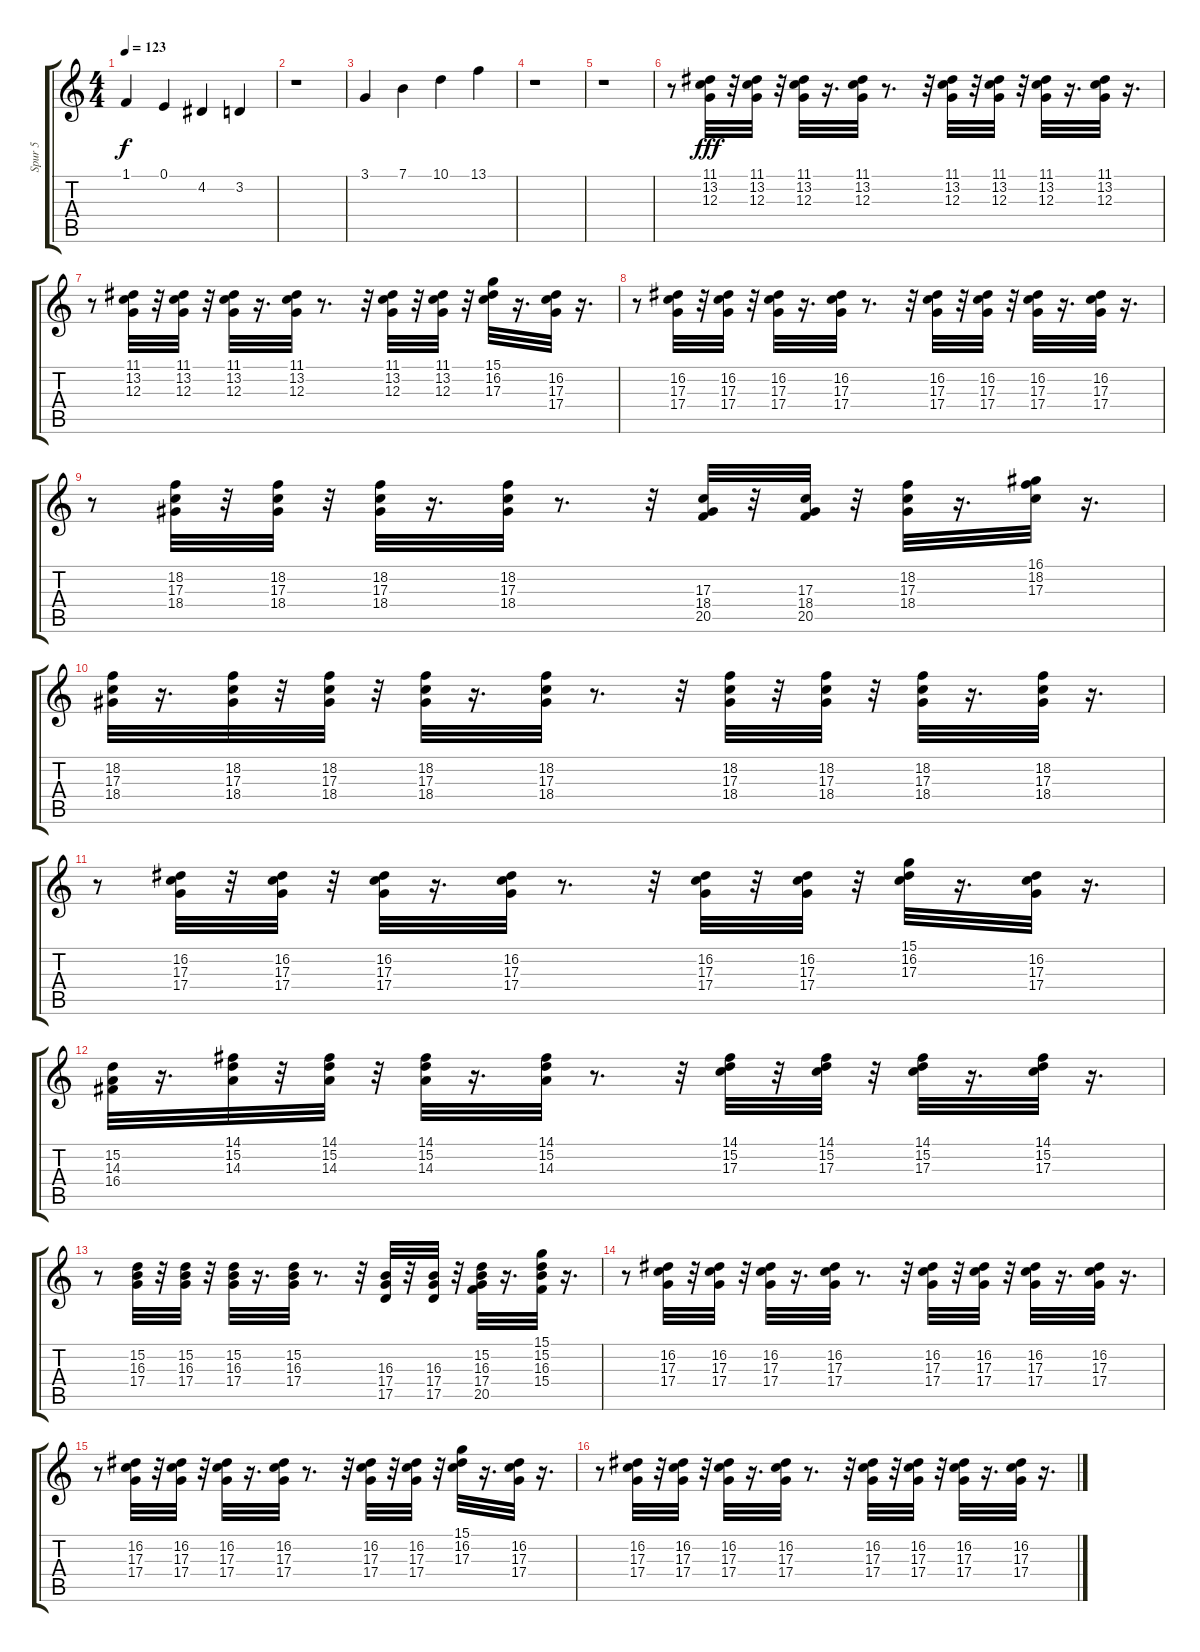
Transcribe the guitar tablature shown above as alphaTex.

\track ("Spur 5" "Spur 5") {instrument trumpet}
\staff {score tabs}
\tuning (E4 B3 G3 D3 A2 E2) {hide}
\ts (4 4)
\tempo 123
\clef g2
\ks c
1.1.4{dy f} 0.1.4 4.2.4 3.2.4 |
r.1 |
3.1.4 7.1.4 10.1.4 13.1.4 |
r.1 |
r.1 |
r.8 (11.1 13.2 12.3).32{dy fff} r.32 (11.1 13.2 12.3).32 r.32 (11.1 13.2 12.3).32 r.16{d} (11.1 13.2 12.3).32 r.8{d} r.32 (11.1 13.2 12.3).32 r.32 (11.1 13.2 12.3).32 r.32 (11.1 13.2 12.3).32 r.16{d} (11.1 13.2 12.3).32 r.16{d} |
r.8 (11.1 13.2 12.3).32 r.32 (11.1 13.2 12.3).32 r.32 (11.1 13.2 12.3).32 r.16{d} (11.1 13.2 12.3).32 r.8{d} r.32 (11.1 13.2 12.3).32 r.32 (11.1 13.2 12.3).32 r.32 (15.1 16.2 17.3).32 r.16{d} (16.2 17.3 17.4).32 r.16{d} |
r.8 (16.2 17.3 17.4).32 r.32 (16.2 17.3 17.4).32 r.32 (16.2 17.3 17.4).32 r.16{d} (16.2 17.3 17.4).32 r.8{d} r.32 (16.2 17.3 17.4).32 r.32 (16.2 17.3 17.4).32 r.32 (16.2 17.3 17.4).32 r.16{d} (16.2 17.3 17.4).32 r.16{d} |
r.8 (18.2 17.3 18.4).32 r.32 (18.2 17.3 18.4).32 r.32 (18.2 17.3 18.4).32 r.16{d} (18.2 17.3 18.4).32 r.8{d} r.32 (17.3 18.4 20.5).32 r.32 (17.3 18.4 20.5).32 r.32 (18.2 17.3 18.4).32 r.16{d} (16.1 18.2 17.3).32 r.16{d} |
(18.2 17.3 18.4).32 r.16{d} (18.2 17.3 18.4).32 r.32 (18.2 17.3 18.4).32 r.32 (18.2 17.3 18.4).32 r.16{d} (18.2 17.3 18.4).32 r.8{d} r.32 (18.2 17.3 18.4).32 r.32 (18.2 17.3 18.4).32 r.32 (18.2 17.3 18.4).32 r.16{d} (18.2 17.3 18.4).32 r.16{d} |
r.8 (16.2 17.3 17.4).32 r.32 (16.2 17.3 17.4).32 r.32 (16.2 17.3 17.4).32 r.16{d} (16.2 17.3 17.4).32 r.8{d} r.32 (16.2 17.3 17.4).32 r.32 (16.2 17.3 17.4).32 r.32 (15.1 16.2 17.3).32 r.16{d} (16.2 17.3 17.4).32 r.16{d} |
(15.2 14.3 16.4).32 r.16{d} (14.1 15.2 14.3).32 r.32 (14.1 15.2 14.3).32 r.32 (14.1 15.2 14.3).32 r.16{d} (14.1 15.2 14.3).32 r.8{d} r.32 (14.1 15.2 17.3).32 r.32 (14.1 15.2 17.3).32 r.32 (14.1 15.2 17.3).32 r.16{d} (14.1 15.2 17.3).32 r.16{d} |
r.8 (15.2 16.3 17.4).32 r.32 (15.2 16.3 17.4).32 r.32 (15.2 16.3 17.4).32 r.16{d} (15.2 16.3 17.4).32 r.8{d} r.32 (16.3 17.4 17.5).32 r.32 (16.3 17.4 17.5).32 r.32 (15.2 16.3 17.4 20.5).32 r.16{d} (15.1 15.2 16.3 15.4).32 r.16{d} |
r.8 (16.2 17.3 17.4).32 r.32 (16.2 17.3 17.4).32 r.32 (16.2 17.3 17.4).32 r.16{d} (16.2 17.3 17.4).32 r.8{d} r.32 (16.2 17.3 17.4).32 r.32 (16.2 17.3 17.4).32 r.32 (16.2 17.3 17.4).32 r.16{d} (16.2 17.3 17.4).32 r.16{d} |
r.8 (16.2 17.3 17.4).32 r.32 (16.2 17.3 17.4).32 r.32 (16.2 17.3 17.4).32 r.16{d} (16.2 17.3 17.4).32 r.8{d} r.32 (16.2 17.3 17.4).32 r.32 (16.2 17.3 17.4).32 r.32 (15.1 16.2 17.3).32 r.16{d} (16.2 17.3 17.4).32 r.16{d} |
r.8 (16.2 17.3 17.4).32 r.32 (16.2 17.3 17.4).32 r.32 (16.2 17.3 17.4).32 r.16{d} (16.2 17.3 17.4).32 r.8{d} r.32 (16.2 17.3 17.4).32 r.32 (16.2 17.3 17.4).32 r.32 (16.2 17.3 17.4).32 r.16{d} (16.2 17.3 17.4).32 r.16{d}
